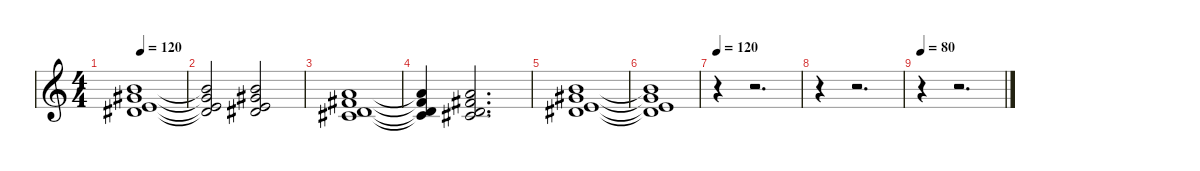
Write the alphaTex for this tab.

\defaultSystemsLayout 4
\hideDynamics
\bracketExtendMode nobrackets
\singleTrackTrackNamePolicy hidden
\multiTrackTrackNamePolicy hidden
\firstSystemTrackNameMode fullname
\firstSystemTrackNameOrientation horizontal
\otherSystemsTrackNameOrientation horizontal
\track ("Joakim Svalberg - Keyboard" "org.") {instrument rockorgan}
\staff {score}
\tuning (E4 B3 G3 D3 A2 E2)
\ts (4 4)
\tempo 120
\clef g2
\ks c
(7.1 9.2{acc #} 9.3 13.4{acc #}).1{dy f beam Up} |
(7.1{t} 9.2{t acc #} 9.3{t} 13.4{t acc #}).2{beam Up} (7.1 9.2{acc #} 9.3 13.4{acc #}).2{beam Up} |
(5.1 7.2{acc #} 7.3 11.4{acc #}).1{beam Up} |
(5.1{t} 7.2{t acc #} 7.3{t} 11.4{t acc #}).4{beam Up} (5.1 7.2{acc #} 7.3 11.4{acc #}).2{d beam Up} |
(7.1 9.2{acc #} 9.3 13.4{acc #}).1{beam Up} |
(7.1{t} 9.2{t acc #} 9.3{t} 13.4{t acc #}).1{beam Up} |
\tempo 120
r.4{beam Down} r.2{d beam Down} |
r.4{beam Down} r.2{d beam Down} |
\tempo 80
r.4{beam Down} r.2{d beam Down}
